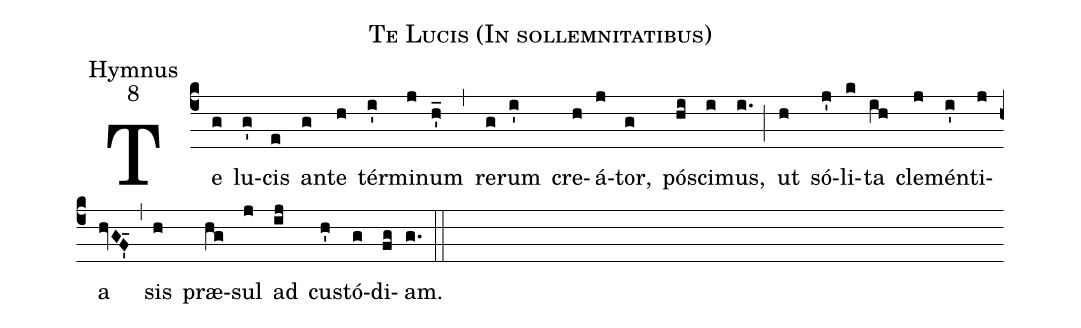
name:Te Lucis (In sollemnitatibus);
office-part:Hymnus;
mode:8;
%%
(c4) Te(g) lu(g')cis(e) an(g)te(h) tér(i')mi(j)num(h_') (,)
re(g)rum(i') cre(h)á(j)tor,(g) pós(hi)ci(i)mus,(i.) (;)
ut(h) só(j')li(k)ta(ih) cle(j)mén(i')ti(j)a(hvGF'_5) (,)
sis(h) præ(hg)sul(j) ad(ij) cus(h')tó(g)di(fg)am.(g.) (::)
